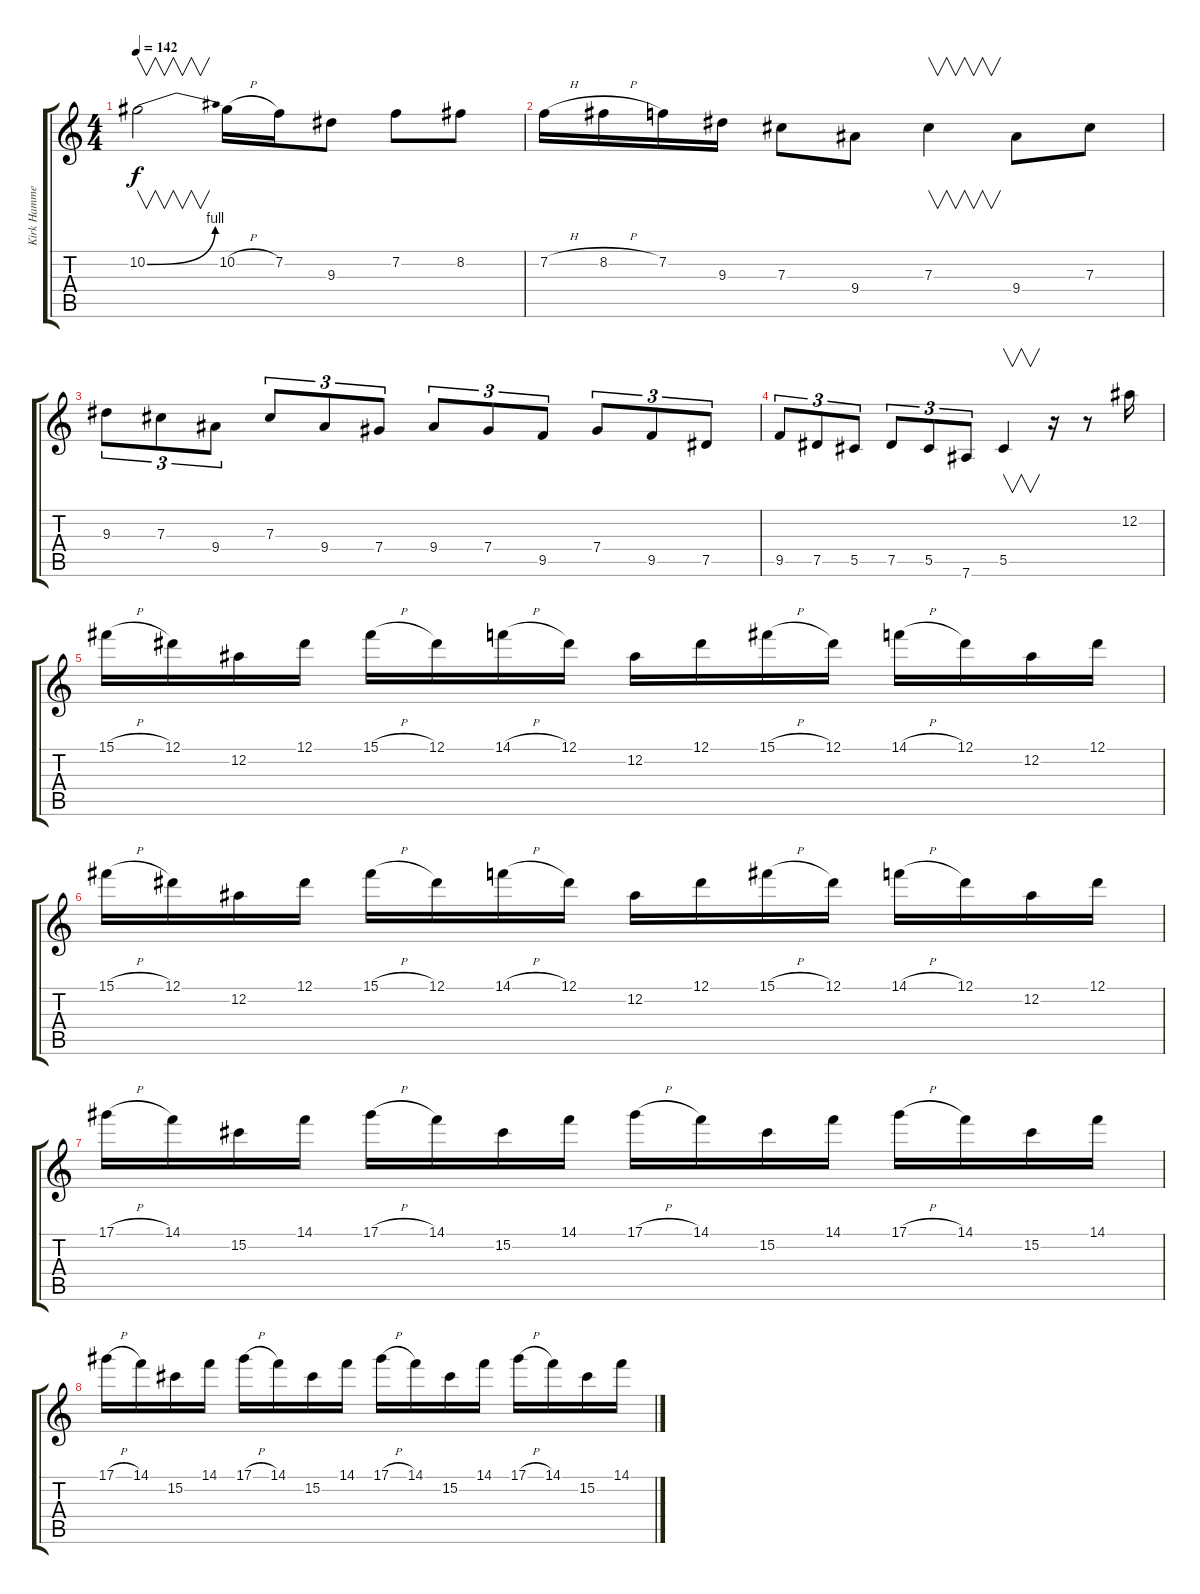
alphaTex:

\track ("Kirk Hammett (Distortion Guitar)" "Kirk Hamme") {instrument overdrivenguitar}
\staff {score tabs}
\tuning (Eb4 Bb3 Gb3 Db3 Ab2 Eb2) {hide}
\ts (4 4)
\tempo 142
\clef g2
\ks c
10.2{be (bend 0 0 60 4)}.2{v dy f} 10.2{h}.16 7.2.16 9.3.8 7.2.8 8.2.8 |
7.2{h}.16 8.2{h}.16 7.2.16 9.3.16 7.3.8 9.4.8 7.3.4{v} 9.4.8 7.3.8 |
9.3.8{tu (3 2)} 7.3.8{tu (3 2)} 9.4.8{tu (3 2)} 7.3.8{tu (3 2)} 9.4.8{tu (3 2)} 7.4.8{tu (3 2)} 9.4.8{tu (3 2)} 7.4.8{tu (3 2)} 9.5.8{tu (3 2)} 7.4.8{tu (3 2)} 9.5.8{tu (3 2)} 7.5.8{tu (3 2)} |
9.5.8{tu (3 2)} 7.5.8{tu (3 2)} 5.5.8{tu (3 2)} 7.5.8{tu (3 2)} 5.5.8{tu (3 2)} 7.6.8{tu (3 2)} 5.5.4{v} r.16 r.8 12.2.16 |
15.1{h}.16 12.1.16 12.2.16 12.1.16 15.1{h}.16 12.1.16 14.1{h}.16 12.1.16 12.2.16 12.1.16 15.1{h}.16 12.1.16 14.1{h}.16 12.1.16 12.2.16 12.1.16 |
15.1{h}.16 12.1.16 12.2.16 12.1.16 15.1{h}.16 12.1.16 14.1{h}.16 12.1.16 12.2.16 12.1.16 15.1{h}.16 12.1.16 14.1{h}.16 12.1.16 12.2.16 12.1.16 |
17.1{h}.16 14.1.16 15.2.16 14.1.16 17.1{h}.16 14.1.16 15.2.16 14.1.16 17.1{h}.16 14.1.16 15.2.16 14.1.16 17.1{h}.16 14.1.16 15.2.16 14.1.16 |
17.1{h}.16 14.1.16 15.2.16 14.1.16 17.1{h}.16 14.1.16 15.2.16 14.1.16 17.1{h}.16 14.1.16 15.2.16 14.1.16 17.1{h}.16 14.1.16 15.2.16 14.1.16
